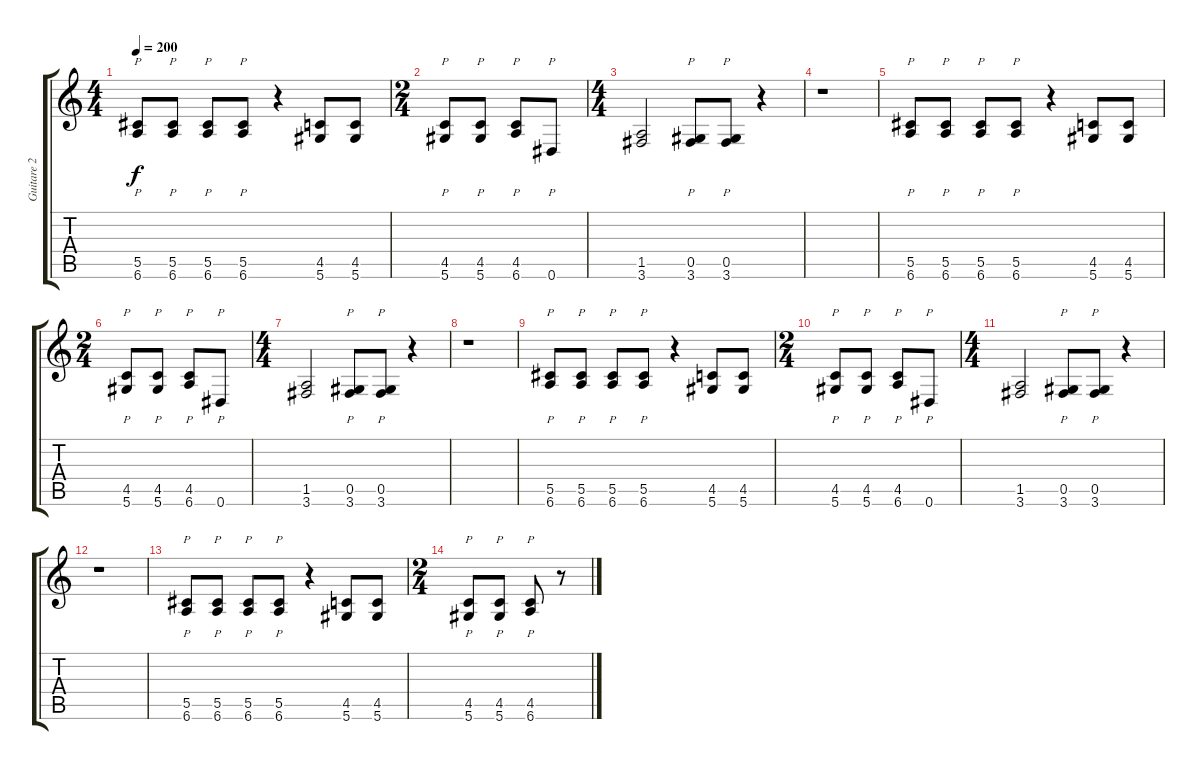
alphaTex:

\track ("Guitare 2" "Guitare 2") {instrument distortionguitar}
\staff {score tabs}
\tuning (Eb4 Bb3 Gb3 Db3 Ab2 Eb2) {hide}
\ts (4 4)
\tempo 200
\clef g2
\ks c
(5.5 6.6).8{p dy f} (5.5 6.6).8{p} (5.5 6.6).8{p} (5.5 6.6).8{p} r.4 (4.5 5.6).8 (4.5 5.6).8 |
\ts (2 4)
(4.5 5.6).8{p} (4.5 5.6).8{p} (4.5 6.6).8{p} 0.6.8{p} |
\ts (4 4)
(1.5 3.6).2 (0.5 3.6).8{p} (0.5 3.6).8{p} r.4 |
r.1 |
(5.5 6.6).8{p} (5.5 6.6).8{p} (5.5 6.6).8{p} (5.5 6.6).8{p} r.4 (4.5 5.6).8 (4.5 5.6).8 |
\ts (2 4)
(4.5 5.6).8{p} (4.5 5.6).8{p} (4.5 6.6).8{p} 0.6.8{p} |
\ts (4 4)
(1.5 3.6).2 (0.5 3.6).8{p} (0.5 3.6).8{p} r.4 |
r.1 |
(5.5 6.6).8{p} (5.5 6.6).8{p} (5.5 6.6).8{p} (5.5 6.6).8{p} r.4 (4.5 5.6).8 (4.5 5.6).8 |
\ts (2 4)
(4.5 5.6).8{p} (4.5 5.6).8{p} (4.5 6.6).8{p} 0.6.8{p} |
\ts (4 4)
(1.5 3.6).2 (0.5 3.6).8{p} (0.5 3.6).8{p} r.4 |
r.1 |
(5.5 6.6).8{p} (5.5 6.6).8{p} (5.5 6.6).8{p} (5.5 6.6).8{p} r.4 (4.5 5.6).8 (4.5 5.6).8 |
\ts (2 4)
(4.5 5.6).8{p} (4.5 5.6).8{p} (4.5 6.6).8{p} r.8
